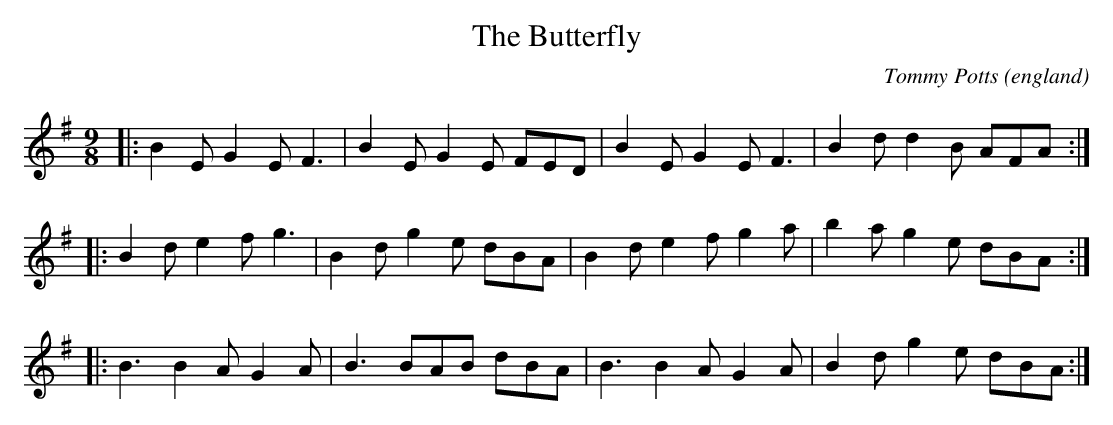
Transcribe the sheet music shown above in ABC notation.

X:1
T:Butterfly, The
O:england
C:Tommy Potts
M:9/8
K:Em
|:B2 E G2 E F3 | B2 E G2 E FED| B2 E G2 E F3 | B2 d d2 B AFA :|
|: B2 d e2 f g3 | B2 d g2 e dBA | B2 d e2 f g2 a | b2 a g2 e dBA:|
|: B3 B2 A G2 A | B3 BAB dBA | B3 B2 A G2 A | B2 d g2 e dBA:|
